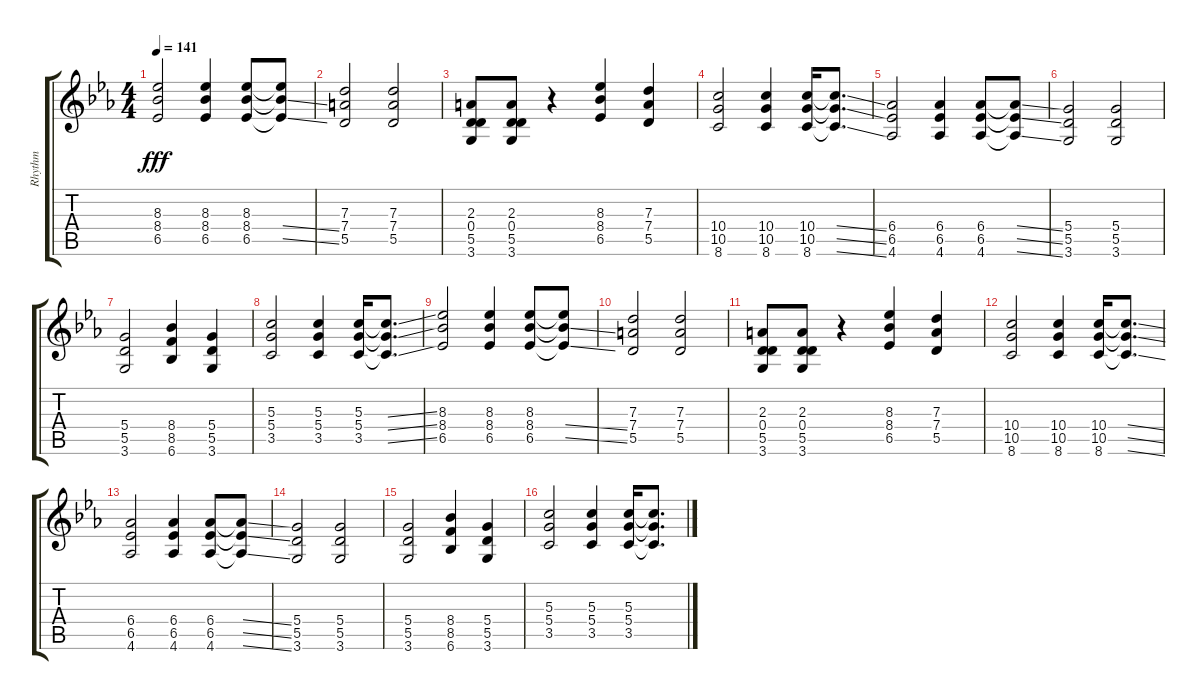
\track ("Rhythm" "Rhythm") {instrument distortionguitar}
\staff {score tabs}
\tuning (E4 B3 G3 D3 A2 E2) {hide}
\ts (4 4)
\tempo 141
\clef g2
\ks eb
(8.3 8.4 6.5).2{dy fff} (8.3 8.4 6.5).4 (8.3 8.4 6.5).8 (8.3{t} 8.4{ss t} 6.5{ss t}).8 |
(7.3 7.4 5.5).2 (7.3 7.4 5.5).2 |
(2.3 0.4 5.5 3.6).8 (2.3 0.4 5.5 3.6).8 r.4 (8.3 8.4 6.5).4 (7.3 7.4 5.5).4 |
(10.4 10.5 8.6).2 (10.4 10.5 8.6).4 (10.4 10.5 8.6).16 (10.4{ss t} 10.5{ss t} 8.6{ss t}).8{d} |
(6.4 6.5 4.6).2 (6.4 6.5 4.6).4 (6.4 6.5 4.6).8 (6.4{ss t} 6.5{ss t} 4.6{ss t}).8 |
(5.4 5.5 3.6).2 (5.4 5.5 3.6).2 |
(5.4 5.5 3.6).2 (8.4 8.5 6.6).4 (5.4 5.5 3.6).4 |
(5.3 5.4 3.5).2 (5.3 5.4 3.5).4 (5.3 5.4 3.5).16 (5.3{ss t} 5.4{ss t} 3.5{ss t}).8{d} |
(8.3 8.4 6.5).2 (8.3 8.4 6.5).4 (8.3 8.4 6.5).8 (8.3{t} 8.4{ss t} 6.5{ss t}).8 |
(7.3 7.4 5.5).2 (7.3 7.4 5.5).2 |
(2.3 0.4 5.5 3.6).8 (2.3 0.4 5.5 3.6).8 r.4 (8.3 8.4 6.5).4 (7.3 7.4 5.5).4 |
(10.4 10.5 8.6).2 (10.4 10.5 8.6).4 (10.4 10.5 8.6).16 (10.4{ss t} 10.5{ss t} 8.6{ss t}).8{d} |
(6.4 6.5 4.6).2 (6.4 6.5 4.6).4 (6.4 6.5 4.6).8 (6.4{ss t} 6.5{ss t} 4.6{ss t}).8 |
(5.4 5.5 3.6).2 (5.4 5.5 3.6).2 |
(5.4 5.5 3.6).2 (8.4 8.5 6.6).4 (5.4 5.5 3.6).4 |
(5.3 5.4 3.5).2 (5.3 5.4 3.5).4 (5.3 5.4 3.5).16 (5.3{ss t} 5.4{ss t} 3.5{ss t}).8{d}
